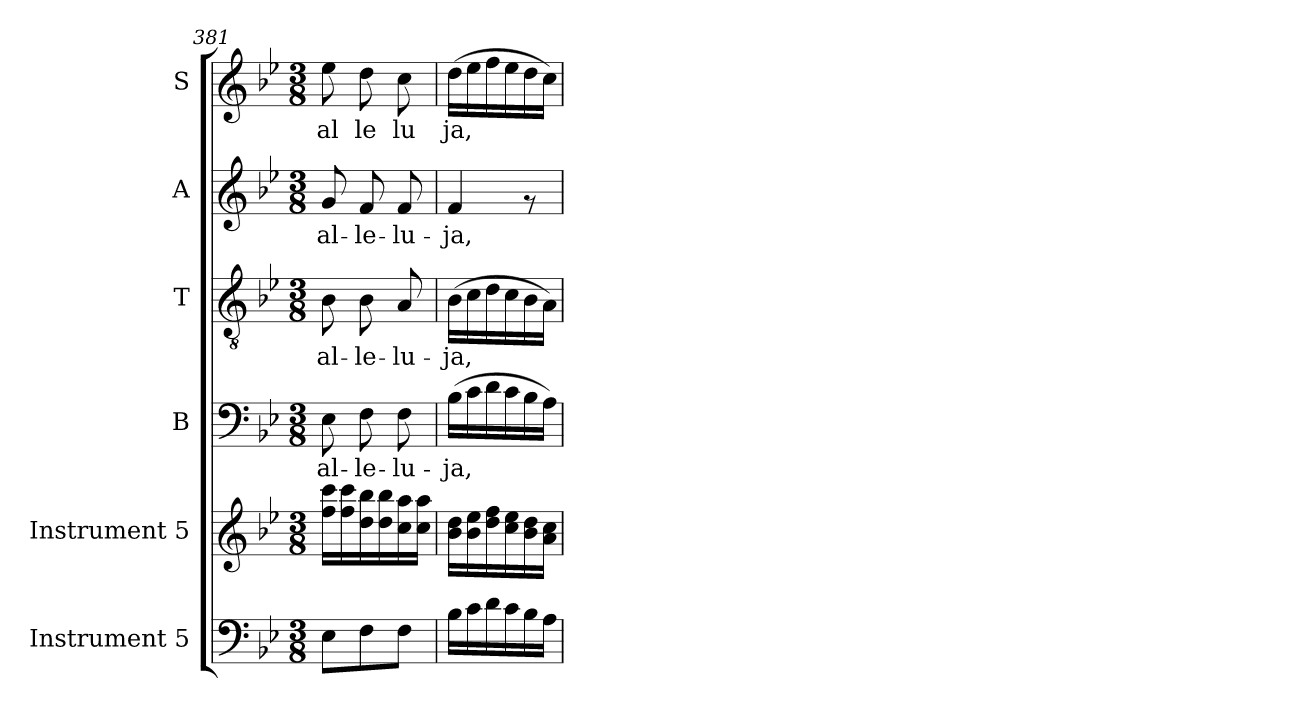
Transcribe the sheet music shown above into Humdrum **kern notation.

**kern	**kern	**kern	**text	**kern	**text	**kern	**text	**kern	**text
*part6	*part5	*part4	*part4	*part3	*part3	*part2	*part2	*part1	*part1
*staff6	*staff5	*staff4	*staff4	*staff3	*staff3	*staff2	*staff2	*staff1	*staff1
*I"Instrument 5	*I"Instrument 5	*I"B	*	*I"T	*	*I"A	*	*I"S	*
*	*	*I'B	*	*I'T	*	*I'A	*	*I'S	*
*clefF4	*clefG2	*clefF4	*	*clefGv2	*	*clefG2	*	*clefG2	*
*k[b-e-]	*k[b-e-]	*k[b-e-]	*	*k[b-e-]	*	*k[b-e-]	*	*k[b-e-]	*
*B-:	*B-:	*B-:	*	*B-:	*	*B-:	*	*B-:	*
*M3/8	*M3/8	*M3/8	*	*M3/8	*	*M3/8	*	*M3/8	*
=381	=381	=381	=381	=381	=381	=381	=381	=381	=381
!	!	!	!LO:LY:b:cj	!	!LO:LY:b:cj	!	!LO:LY:b:cj	!	!LO:LY:b:cj
8E-\L	16ccc\ 16ff\L	8E-\	al-	8B-\	al-	8g/	al-	8ee-\	al
.	16ccc\ 16ff\	.	.	.	.	.	.	.	.
!	!	!	!LO:LY:b:cj	!	!LO:LY:b:cj	!	!LO:LY:b:cj	!	!LO:LY:b:cj
8F\	16dd\ 16bb-\	8F\	-le-	8B-\	-le-	8f/	-le-	8dd\	le
.	16dd\ 16bb-\	.	.	.	.	.	.	.	.
!	!	!	!LO:LY:b:cj	!	!LO:LY:b:cj	!	!LO:LY:b:cj	!	!LO:LY:b:cj
8F\J	16aa\ 16cc\	8F\	-lu-	8A/	-lu-	8f/	-lu-	8cc\	lu
.	16cc\ 16aa\J	.	.	.	.	.	.	.	.
=382	=382	=382	=382	=382	=382	=382	=382	=382	=382
!	!	!	!LO:LY:b:cj	!	!LO:LY:b:cj	!	!LO:LY:b:cj	!	!LO:LY:b:cj
16B-\L	16dd\ 16b-\L	(>16B-\L	-ja,	(>16B-\L	-ja,	4f/	-ja,	(>16dd\L	ja,
!	!	!	!LO:LY:b:cj	!	!LO:LY:b:cj	!	!	!	!LO:LY:b:cj
16c\	16ee-\ 16b-\	16c\	.	16c\	.	.	.	16ee-\	.
!	!	!	!LO:LY:b:cj	!	!LO:LY:b:cj	!	!	!	!LO:LY:b:cj
16d\	16ff\ 16dd\	16d\	.	16d\	.	.	.	16ff\	.
!	!	!	!LO:LY:b:cj	!	!LO:LY:b:cj	!	!	!	!LO:LY:b:cj
16c\	16ee-\ 16cc\	16c\	.	16c\	.	.	.	16ee-\	.
!	!	!	!LO:LY:b:cj	!	!LO:LY:b:cj	!	!	!	!LO:LY:b:cj
16B-\	16dd\ 16b-\	16B-\	.	16B-\	.	8rf	.	16dd\	.
!	!	!	!LO:LY:b:cj	!	!LO:LY:b:cj	!	!	!	!LO:LY:b:cj
16A\J	16cc\ 16a\J	16A\J)	.	16A\J)	.	.	.	16cc\J)	.
=	=	=	=	=	=	=	=	=	=
*-	*-	*-	*-	*-	*-	*-	*-	*-	*-
